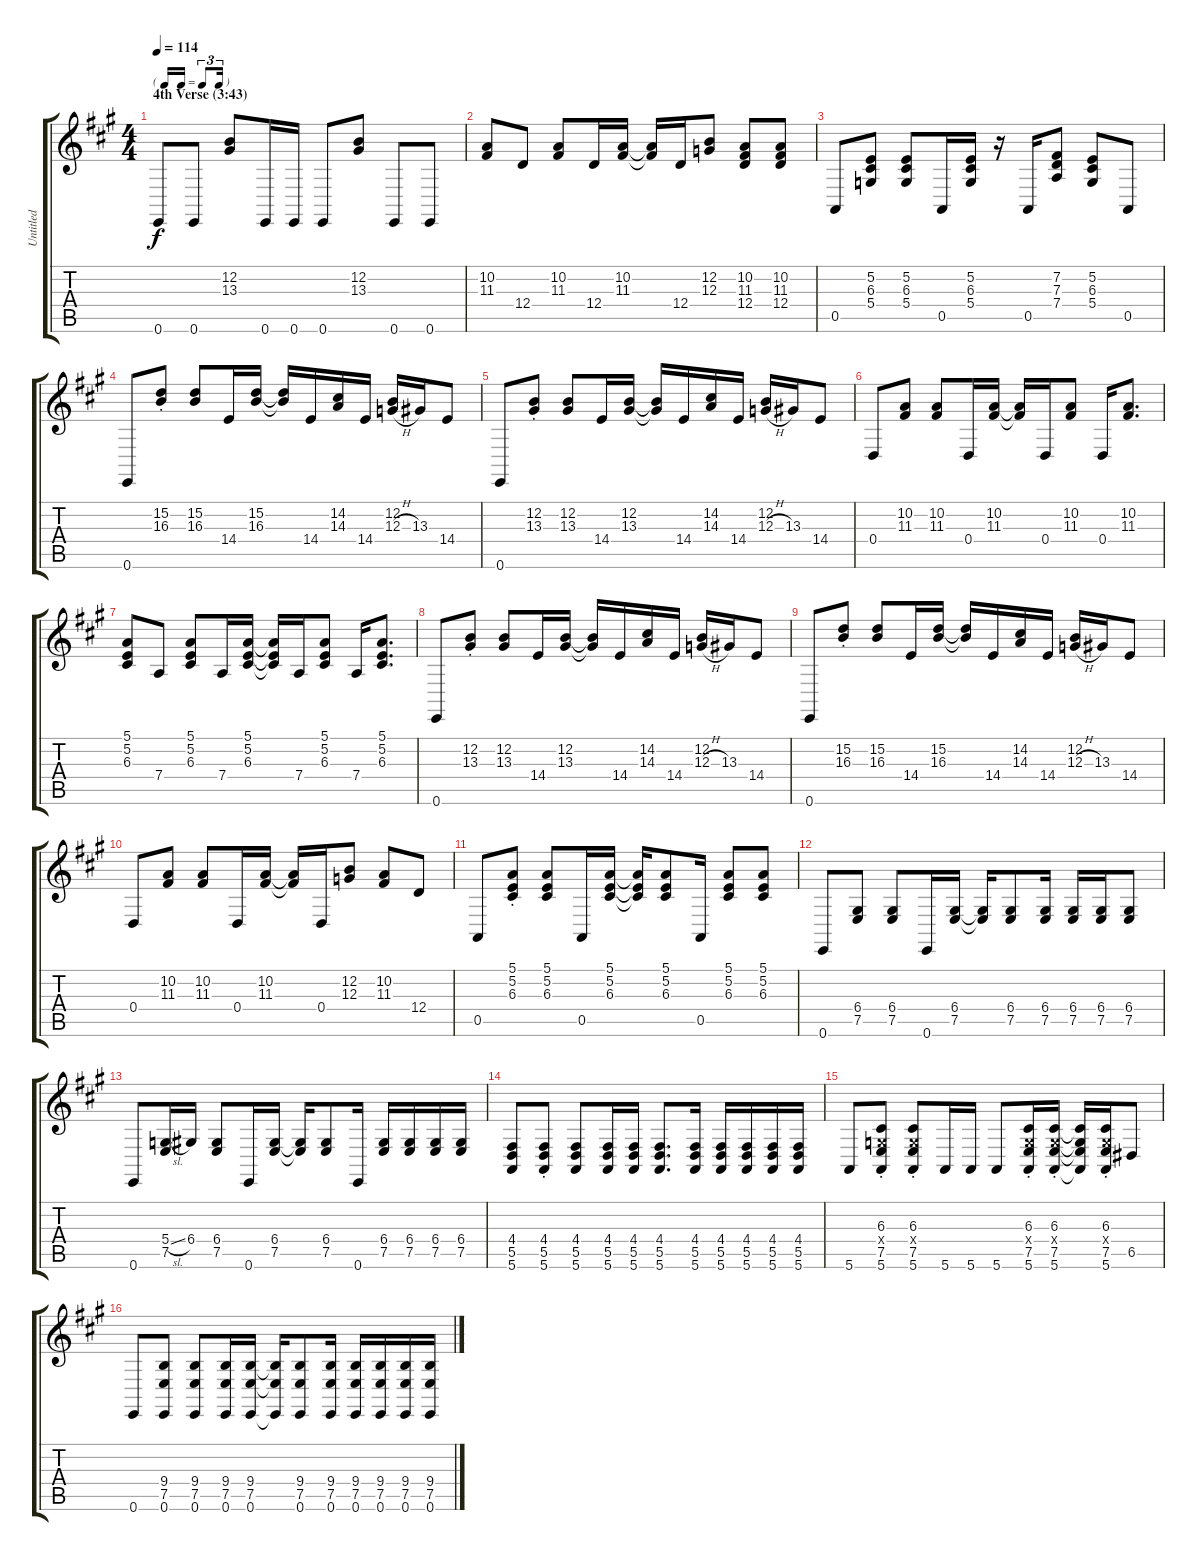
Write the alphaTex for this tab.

\track ("Untitled" "Untitled") {instrument electricgrandpiano}
\staff {score tabs}
\tuning (E4 B3 G3 D3 A2 E2) {hide}
\ts (4 4)
\tf triplet16th
\section ("" "4th Verse (3:43)")
\tempo 114
\clef g2
\ks a
0.6.8{dy f} 0.6.8 (12.2 13.3).8 0.6.16 0.6.16 0.6.8 (12.2 13.3).8 0.6.8 0.6.8 |
(10.2 11.3).8 12.4.8 (10.2 11.3).8 12.4.16 (10.2 11.3).16 (10.2{t} 11.3{t}).16 12.4.16 (12.2 12.3).8 (10.2 11.3 12.4).8 (10.2 11.3 12.4).8 |
0.5.8 (5.2 6.3 5.4).8 (5.2 6.3 5.4).8 0.5.16 (5.2 6.3 5.4).16 r.16 0.5.16 (7.2 7.3 7.4).8 (5.2 6.3 5.4).8 0.5.8 |
0.6.8 (15.2{st} 16.3{st}).8 (15.2 16.3).8 14.4.16 (15.2 16.3).16 (15.2{t} 16.3{t}).16 14.4.16 (14.2 14.3).16 14.4.16 (12.2 12.3{h}).16 13.3.16 14.4.8 |
0.6.8 (12.2{st} 13.3{st}).8 (12.2 13.3).8 14.4.16 (12.2 13.3).16 (12.2{t} 13.3{t}).16 14.4.16 (14.2 14.3).16 14.4.16 (12.2 12.3{h}).16 13.3.16 14.4.8 |
0.4.8 (10.2 11.3).8 (10.2 11.3).8 0.4.16 (10.2 11.3).16 (10.2{t} 11.3{t}).16 0.4.16 (10.2 11.3).8 0.4.16 (10.2 11.3).8{d} |
(5.1 5.2 6.3).8 7.4.8 (5.1 5.2 6.3).8 7.4.16 (5.1 5.2 6.3).16 (5.1{t} 5.2{t} 6.3{t}).16 7.4.16 (5.1 5.2 6.3).8 7.4.16 (5.1 5.2 6.3).8{d} |
0.6.8 (12.2{st} 13.3{st}).8 (12.2 13.3).8 14.4.16 (12.2 13.3).16 (12.2{t} 13.3{t}).16 14.4.16 (14.2 14.3).16 14.4.16 (12.2 12.3{h}).16 13.3.16 14.4.8 |
0.6.8 (15.2{st} 16.3{st}).8 (15.2 16.3).8 14.4.16 (15.2 16.3).16 (15.2{t} 16.3{t}).16 14.4.16 (14.2 14.3).16 14.4.16 (12.2 12.3{h}).16 13.3.16 14.4.8 |
0.4.8 (10.2 11.3).8 (10.2 11.3).8 0.4.16 (10.2 11.3).16 (10.2{t} 11.3{t}).16 0.4.16 (12.2 12.3).8 (10.2 11.3).8 12.4.8 |
0.5.8 (5.1{st} 5.2{st} 6.3{st}).8 (5.1 5.2 6.3).8 0.5.16 (5.1 5.2 6.3).16 (5.1{t} 5.2{t} 6.3{t}).16 (5.1 5.2 6.3).8 0.5.16 (5.1 5.2 6.3).8 (5.1 5.2 6.3).8 |
0.6.8 (6.4 7.5).8 (6.4 7.5).8 0.6.16 (6.4 7.5).16 (6.4{t} 7.5{t}).16 (6.4 7.5).8 (6.4 7.5).16 (6.4 7.5).16 (6.4 7.5).16 (6.4 7.5).8 |
0.6.8 (5.4{sl} 7.5).16 6.4.16 (6.4 7.5).8 0.6.16 (6.4 7.5).16 (6.4{t} 7.5{t}).16 (6.4 7.5).8 0.6.16 (6.4 7.5).16 (6.4 7.5).16 (6.4 7.5).16 (6.4 7.5).16 |
(4.4 5.5 5.6).8 (4.4{st} 5.5{st} 5.6{st}).8 (4.4 5.5 5.6).8 (4.4 5.5 5.6).16 (4.4 5.5 5.6).16 (4.4 5.5 5.6).8{d} (4.4 5.5 5.6).16 (4.4 5.5 5.6).16 (4.4 5.5 5.6).16 (4.4 5.5 5.6).16 (4.4 5.5 5.6).16 |
5.6.8 (6.3{st} 5.4{st x} 7.5{st} 5.6{st}).8 (6.3{st} 5.4{st x} 7.5{st} 5.6{st}).8 5.6.16 5.6.16 5.6.8 (6.3{st} 5.4{st x} 7.5{st} 5.6{st}).16 (6.3{st} 5.4{st x} 7.5{st} 5.6{st}).16 (6.3{t} 5.4{t} 7.5{t} 5.6{t}).16 (6.3{st} 5.4{st x} 7.5{st} 5.6{st}).16 6.5.8 |
0.6.8 (9.4 7.5 0.6).8 (9.4 7.5 0.6).8 (9.4 7.5 0.6).16 (9.4 7.5 0.6).16 (9.4{t} 7.5{t} 0.6{t}).16 (9.4 7.5 0.6).8 (9.4 7.5 0.6).16 (9.4 7.5 0.6).16 (9.4 7.5 0.6).16 (9.4 7.5 0.6).16 (9.4 7.5 0.6).16
